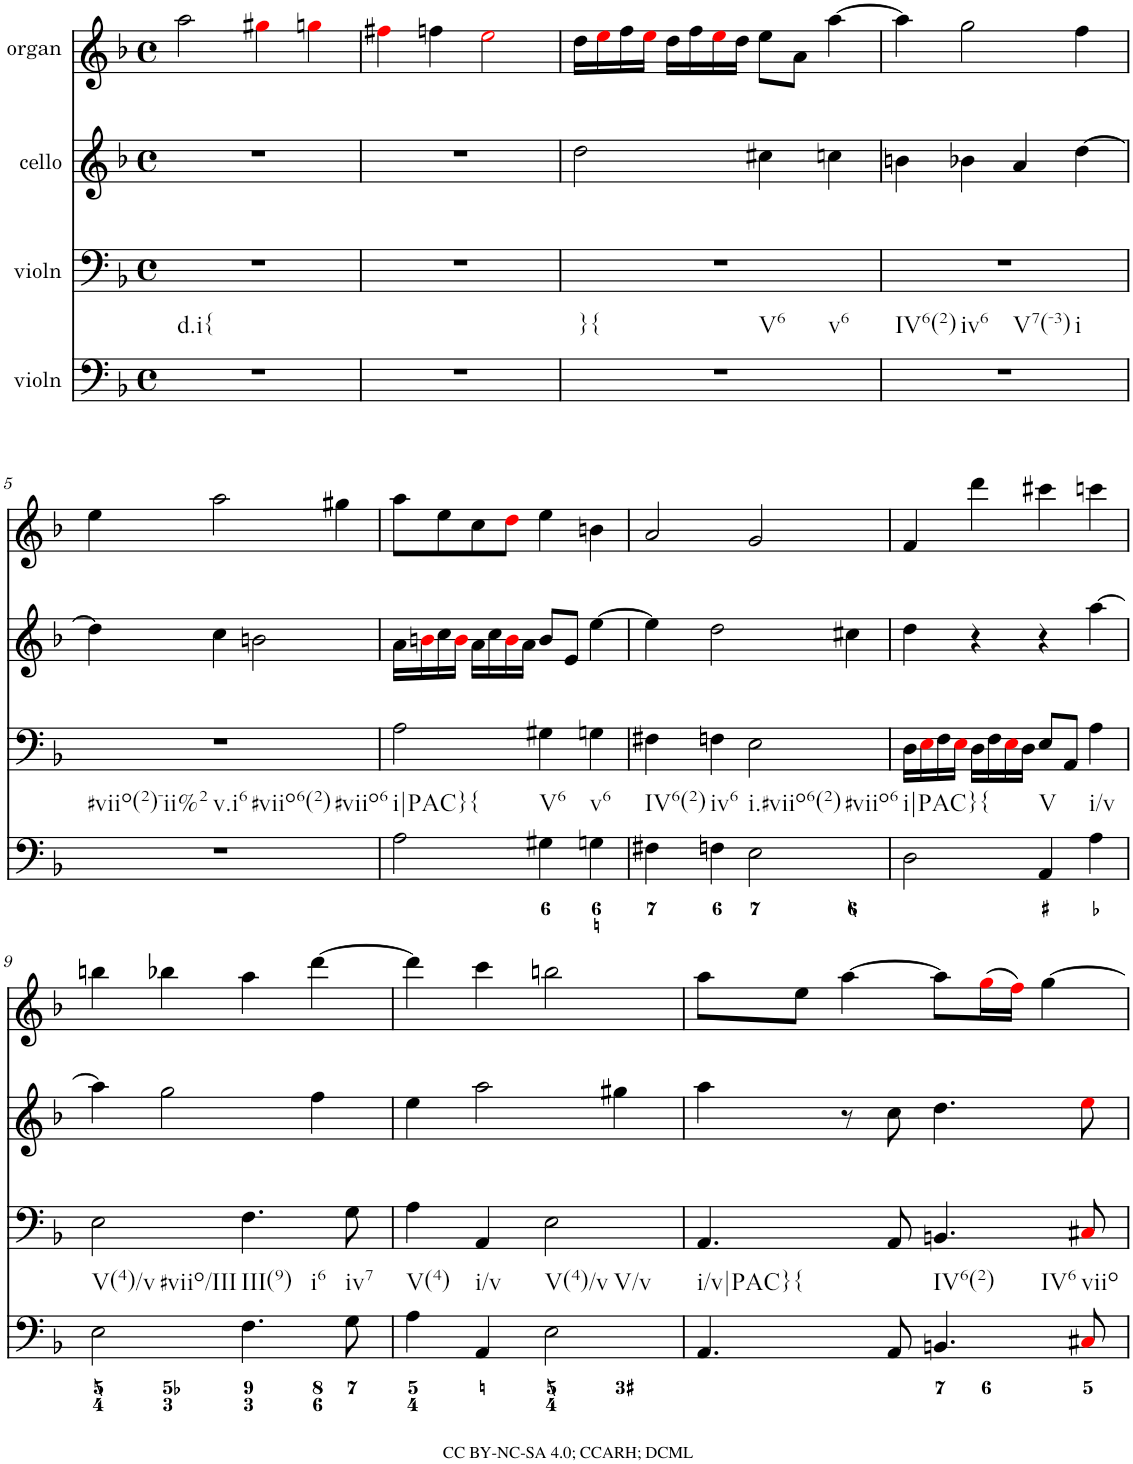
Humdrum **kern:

**kern	**kern	**kern	**kern
*part4	*part3	*part2	*part1
*staff4	*staff3	*staff2	*staff1
*I"violn	*I"violn	*I"cello	*I"organ
*clefF4	*clefF4	*clefG2	*clefG2
*k[b-]	*k[b-]	*k[b-]	*k[b-]
*d:	*d:	*d:	*d:
*M4/4	*M4/4	*M4/4	*M4/4
*met(c)	*met(c)	*met(c)	*met(c)
=1	=1	=1	=1
!LO:TX:b:t=d.i{	!	!	!
1r	1r	1r	2aa\
.	.	.	4gg#Xi\
.	.	.	4ggni\
=2	=2	=2	=2
1r	1r	1r	4ff#Xi\
.	.	.	4ffn\
.	.	.	2eei\
=3	=3	=3	=3
!LO:TX:b:t=}{	!	!	!
!LO:TX:b:t=V6	!	!	!
!LO:TX:b:t=v6	!	!	!
1r	1r	2dd\	16dd\LL
.	.	.	16eei\
.	.	.	16ff\
.	.	.	16eei\JJ
.	.	.	16dd\LL
.	.	.	16ff\
.	.	.	16eei\
.	.	.	16dd\JJ
.	.	4cc#X\	8ee\L
.	.	.	8a\J
.	.	4ccn\	[4aa\
=4	=4	=4	=4
!LO:TX:b:t=IV6(2)	!	!	!
!LO:TX:b:t=iv6	!	!	!
!LO:TX:b:t=V7(-3)	!	!	!
!LO:TX:b:t=i	!	!	!
1r	1r	4bn\	4aa\]
.	.	4b-X\	2gg\
.	.	4a/	.
.	.	[4dd\	4ff\
!!LO:LB:g=z
=5	=5	=5	=5
!LO:TX:b:t=#viio(2)-ii%2	!	!	!
!LO:TX:b:t=v.i6	!	!	!
!LO:TX:b:t=#viio6(2)	!	!	!
!LO:TX:b:t=#viio6	!	!	!
1r	1r	4dd\]	4ee\
.	.	4cc\	2aa\
.	.	2bn\	.
.	.	.	4gg#X\
=6	=6	=6	=6
!LO:TX:b:t=i|PAC}{	!	!	!
2A\	2A\	16a\LL	8aa\L
.	.	16bni\	.
.	.	16cc\	8ee\
.	.	16bi\JJ	.
.	.	16a\LL	8cc\
.	.	16cc\	.
.	.	16bi\	8ddi\J
.	.	16a\JJ	.
!LO:TX:b:t=V6	!	!	!
4G#X\	4G#X\	8b/L	4ee\
.	.	8e/J	.
!LO:TX:b:t=v6	!	!	!
4Gn\	4Gn\	[4ee\	4bn\
=7	=7	=7	=7
!LO:TX:b:t=IV6(2)	!	!	!
4F#X\	4F#X\	4ee\]	2a/
!LO:TX:b:t=iv6	!	!	!
4Fn\	4Fn\	2dd\	.
!LO:TX:b:t=i.#viio6(2)	!	!	!
!LO:TX:b:t=#viio6	!	!	!
2E\	2E\	.	2g/
.	.	4cc#X\	.
=8	=8	=8	=8
!LO:TX:b:t=i|PAC}{	!	!	!
2D\	16D\LL	4dd\	4f/
.	16Ei\	.	.
.	16F\	.	.
.	16Ei\JJ	.	.
.	16D\LL	4r	4ddd\
.	16F\	.	.
.	16Ei\	.	.
.	16D\JJ	.	.
!LO:TX:b:t=V	!	!	!
4AA/	8E/L	4r	4ccc#X\
.	8AA/J	.	.
!LO:TX:b:t=i/v	!	!	!
4A\	4A\	[4aa\	4cccn\
!!LO:LB:g=z
=9	=9	=9	=9
!LO:TX:b:t=V(4)/v	!	!	!
!LO:TX:b:t=#viio/III	!	!	!
2E\	2E\	4aa\]	4bbn\
.	.	2gg\	4bb-X\
!LO:TX:b:t=III(9)	!	!	!
!LO:TX:b:t=i6	!	!	!
4.F\	4.F\	.	4aa\
.	.	4ff\	[4ddd\
!LO:TX:b:t=iv7	!	!	!
8G\	8G\	.	.
=10	=10	=10	=10
!LO:TX:b:t=V(4)	!	!	!
4A\	4A\	4ee\	4ddd\]
!LO:TX:b:t=i/v	!	!	!
4AA/	4AA/	2aa\	4ccc\
!LO:TX:b:t=V(4)/v	!	!	!
!LO:TX:b:t=V/v	!	!	!
2E\	2E\	.	2bbn\
.	.	4gg#X\	.
=11	=11	=11	=11
!LO:TX:b:t=i/v|PAC}	!	!	!
!LO:TX:b:t={	!	!	!
4.AA/	4.AA/	4aa\	8aa\L
.	.	.	8ee\J
.	.	8r	[4aa\
8AA/	8AA/	8cc\	.
!LO:TX:b:t=IV6(2)	!	!	!
!LO:TX:b:t=IV6	!	!	!
4.BBn/	4.BBn/	4.dd\	8aa\L]
.	.	.	(16ggi\L
.	.	.	16ffi\JJ)
.	.	.	[4gg\
!LO:TX:b:t=viio	!	!	!
8C#Xi/	8C#Xi/	8eei\	.
=	=	=	=
*-	*-	*-	*-
